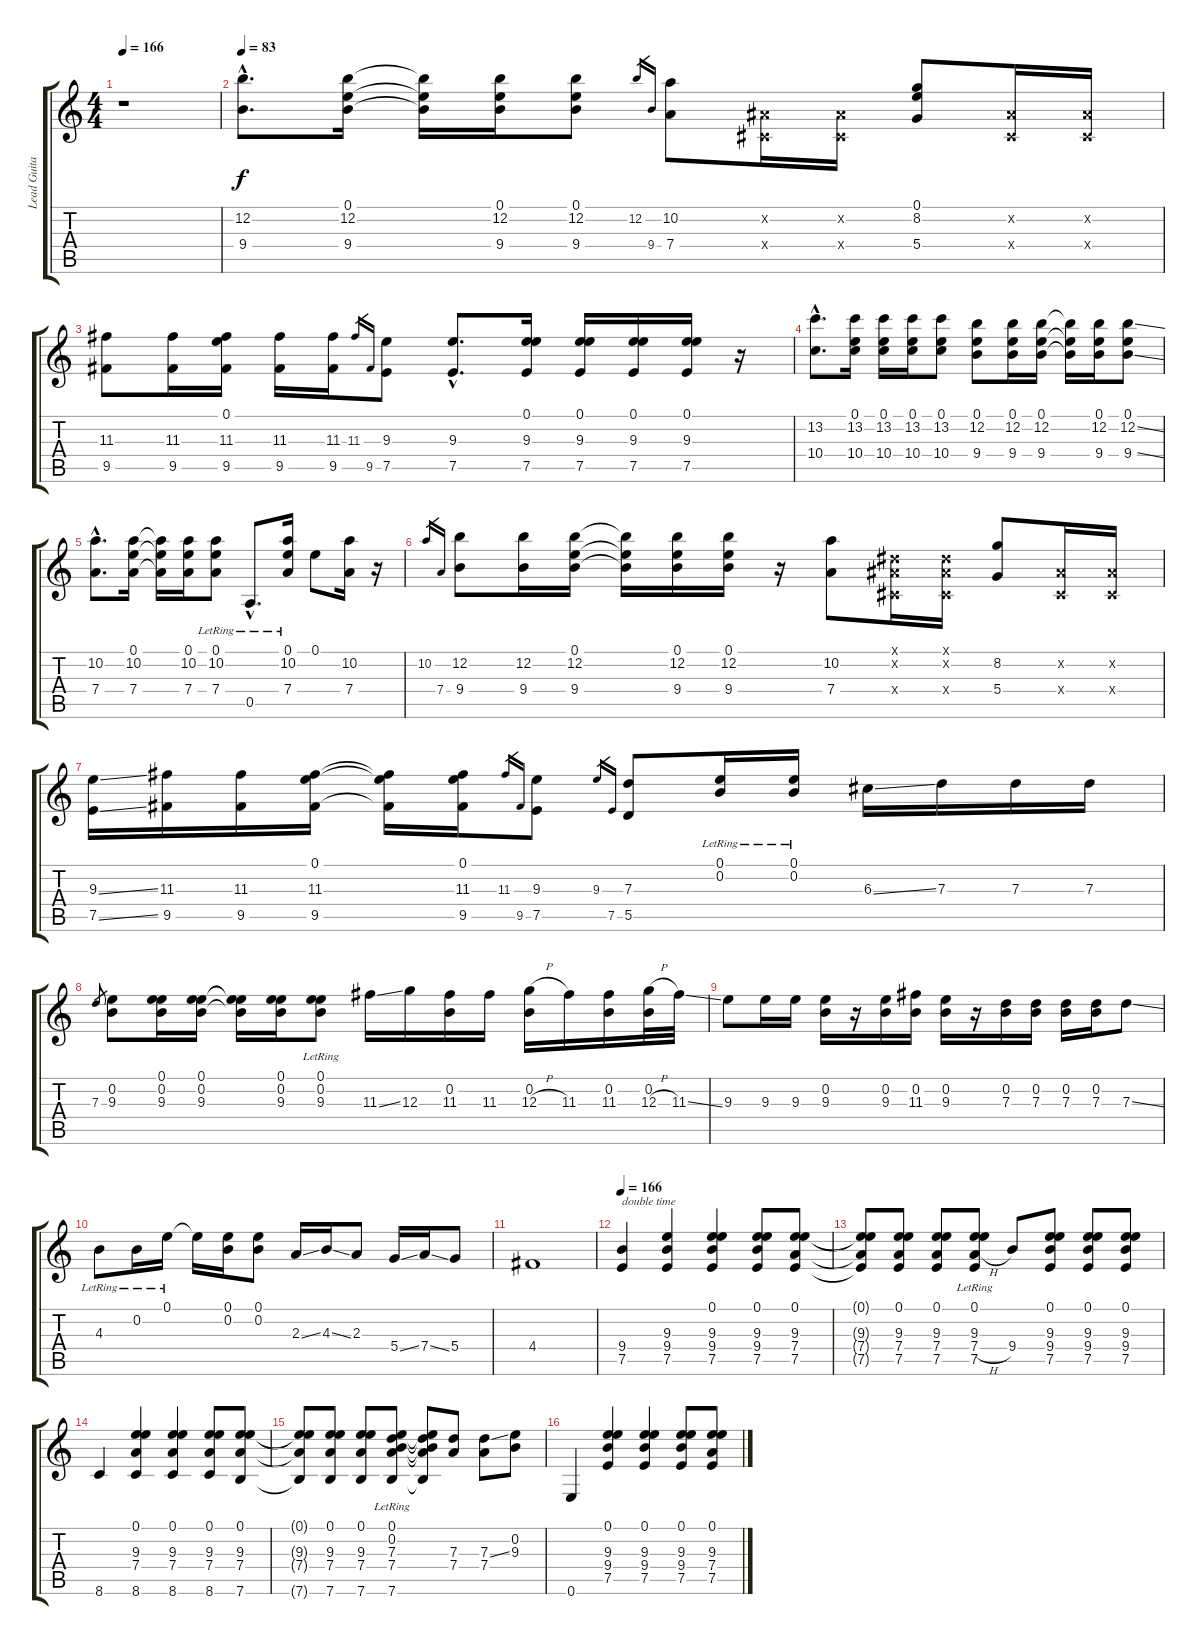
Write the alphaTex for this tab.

\track ("Lead Guitar" "Lead Guita") {instrument distortionguitar}
\staff {score tabs}
\tuning (E4 B3 G3 D3 A2 E2) {hide}
\ts (4 4)
\tempo 166
\clef g2
\ks c
r.1{dy f instrument distortionguitar} |
\tempo 83
(12.2{hac} 9.4{hac}).8{d instrument electricguitarjazz} (0.1 12.2 9.4).16 (0.1{t} 12.2{t} 9.4{t}).16 (0.1 12.2 9.4).16 (0.1 12.2 9.4).8 12.2.16{gr} 9.4.16{gr} (10.2 7.4).8 (-1.2{x} -1.4{x}).16 (-1.2{x} -1.4{x}).16 (0.1 8.2 5.4).8 (-1.2{x} -1.4{x}).16 (-1.2{x} -1.4{x}).16 |
(11.3 9.5).8 (11.3 9.5).16 (0.1 11.3 9.5).16 (11.3 9.5).16 (11.3 9.5).16 11.3.16{gr} 9.5.16{gr} (9.3 7.5).8 (9.3{hac} 7.5{hac}).8{d} (0.1 9.3 7.5).16 (0.1 9.3 7.5).16 (0.1 9.3 7.5).16 (0.1 9.3 7.5).16 r.16 |
(13.2{hac} 10.4{hac}).8{d} (0.1 13.2 10.4).16 (0.1 13.2 10.4).16 (0.1 13.2 10.4).16 (0.1 13.2 10.4).8 (0.1 12.2 9.4).8 (0.1 12.2 9.4).16 (0.1 12.2 9.4).16 (0.1{t} 12.2{t} 9.4{t}).16 (0.1 12.2 9.4).16 (0.1 12.2{ss} 9.4{ss}).8 |
(10.2{hac} 7.4{hac}).8{d} (0.1 10.2 7.4).16 (0.1{t} 10.2{t} 7.4{t}).16 (0.1 10.2 7.4).16 (0.1{lr} 10.2{lr} 7.4{lr}).8 0.5{hac lr}.8{d} (0.1{lr} 10.2{lr} 7.4{lr}).16 0.1.8 (10.2 7.4).16 r.16 |
10.2.16{gr} 7.4.16{gr} (12.2 9.4).8 (12.2 9.4).16 (0.1 12.2 9.4).16 (0.1{t} 12.2{t} 9.4{t}).16 (0.1 12.2 9.4).16 (0.1 12.2 9.4).16 r.16 (10.2 7.4).8 (-1.1{x} -1.2{x} -1.4{x}).16 (-1.1{x} -1.2{x} -1.4{x}).16 (8.2 5.4).8 (-1.2{x} -1.4{x}).16 (-1.2{x} -1.4{x}).16 |
(9.3{ss} 7.5{ss}).16 (11.3 9.5).16 (11.3 9.5).16 (0.1 11.3 9.5).16 (0.1{t} 11.3{t} 9.5{t}).16 (0.1 11.3 9.5).16 11.3.16{gr} 9.5.16{gr} (9.3 7.5).8 9.3.16{gr} 7.5.16{gr} (7.3 5.5).8 (0.1{lr} 0.2{lr}).16 (0.1{lr} 0.2{lr}).16 6.3{ss}.16 7.3.16 7.3.16 7.3.16 |
7.3.8{gr} (0.2 9.3).8 (0.1 0.2 9.3).16 (0.1 0.2 9.3).16 (0.1{t} 0.2{t} 9.3{t}).16 (0.1 0.2 9.3).16 (0.1{lr} 0.2{lr} 9.3).8 11.3{ss}.16 12.3.16 (0.2 11.3).16 11.3.16 (0.2 12.3{h}).16 11.3.16 (0.2 11.3).16 (0.2 12.3{h}).32 11.3{ss}.32 |
9.3.8 9.3.16 9.3.16 (0.2 9.3).16 r.16 (0.2 9.3).16 (0.2 11.3).16 (0.2 9.3).16 r.16 (0.2 7.3).16 (0.2 7.3).16 (0.2 7.3).16 (0.2 7.3).16 7.3{ss}.8 |
4.3{lr}.8 0.2{lr}.16 0.1{lr}.16 0.1{t}.16 (0.1 0.2).16 (0.1 0.2).8 2.3{ss}.16 4.3{ss}.16 2.3.8 5.4{ss}.16 7.4{ss}.16 5.4.8 |
4.4.1 |
\tempo 166
(9.4 7.5).4{txt "double time" instrument distortionguitar} (9.3 9.4 7.5).4 (0.1 9.3 9.4 7.5).4 (0.1 9.3 9.4 7.5).8 (0.1 9.3 7.4 7.5).8 |
(0.1{t} 9.3{t} 7.4{t} 7.5{t}).8 (0.1 9.3 7.4 7.5).8 (0.1 9.3 7.4 7.5).8 (0.1{lr} 9.3{lr} 7.4{h} 7.5{lr}).8 9.4.8 (0.1 9.3 9.4 7.5).8 (0.1 9.3 9.4 7.5).8 (0.1 9.3 9.4 7.5).8 |
8.6.4 (0.1 9.3 7.4 8.6).4 (0.1 9.3 7.4 8.6).4 (0.1 9.3 7.4 8.6).8 (0.1 9.3 7.4 7.6).8 |
(0.1{t} 9.3{t} 7.4{t} 7.6{t}).8 (0.1 9.3 7.4 7.6).8 (0.1 9.3 7.4 7.6).8 (0.1{lr} 0.2{lr} 7.3{lr} 7.4{lr} 7.6{lr}).8 (0.1{t} 0.2{t} 7.3{t} 7.4{t} 7.6{t}).8 (7.3 7.4).8 (7.3{ss} 7.4).8 (0.2 9.3).8 |
0.6.4 (0.1 9.3 9.4 7.5).4 (0.1 9.3 9.4 7.5).4 (0.1 9.3 9.4 7.5).8 (0.1 9.3 7.4 7.5).8
